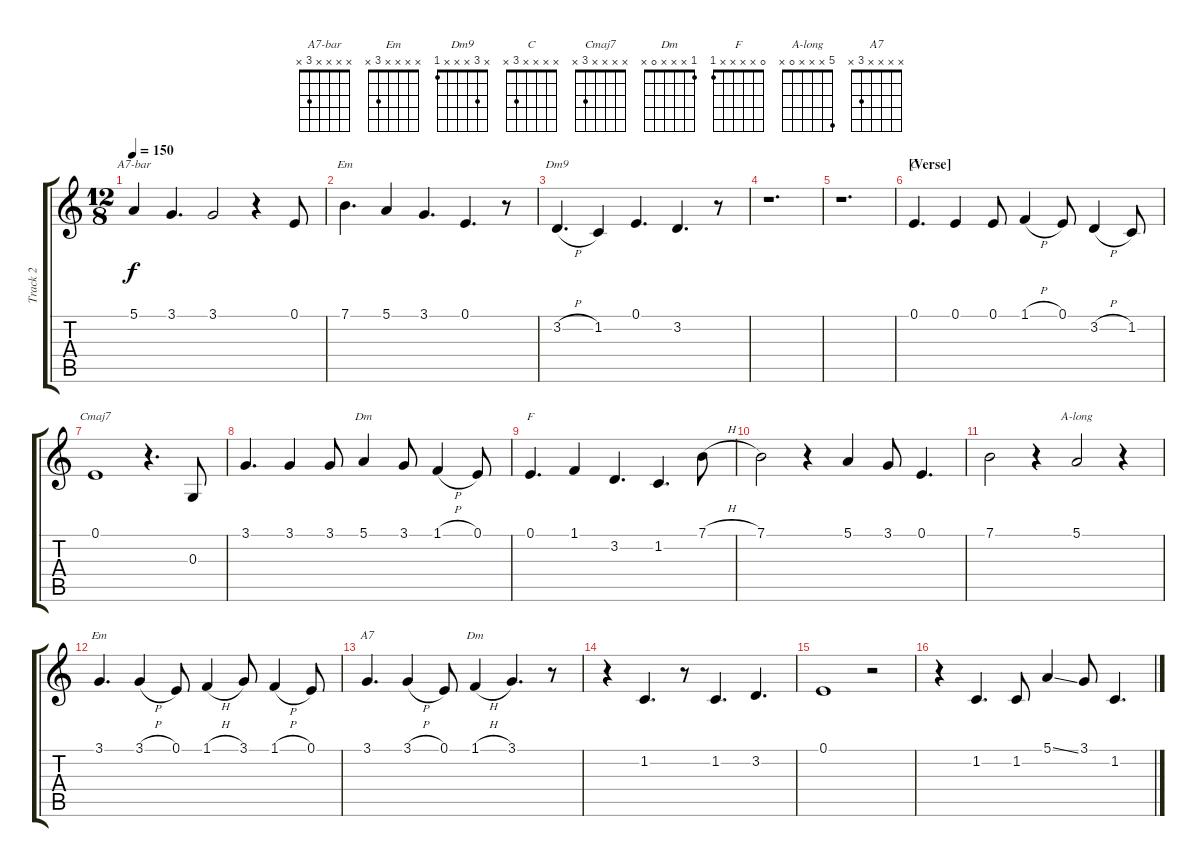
\track ("Track 2" "Track 2") {instrument panflute}
\staff {score tabs}
\tuning (E4 B3 G3 D3 A2 E2) {hide}
\chord ("A7-bar" x x x x 3 x)
\chord ("Em" 7 x x x x 0) {firstfret 7}
\chord ("Dm9" x 3 x x x 1)
\chord ("C" x x x x 3 x)
\chord ("Cmaj7" x x x x 3 x)
\chord ("Dm" 5 x x x 0 x)
\chord ("F" 0 x x x x 1)
\chord ("A-long" 5 x x x 0 x)
\chord ("Em" x x x x 3 x)
\chord ("A7" x x x x 3 x)
\chord ("Dm" 1 x x x 0 x)
\ts (12 8)
\tempo 150
\clef g2
\ks c
5.1.4{ch "A7-bar" dy f} 3.1.4{d} 3.1.2 r.4 0.1.8 |
7.1.4{d ch "Em"} 5.1.4 3.1.4{d} 0.1.4{d} r.8 |
3.2{h}.4{d ch "Dm9"} 1.2.4 0.1.4{d} 3.2.4{d} r.8 |
r.1{d} |
r.1{d} |
\section ("" "[Verse]")
0.1.4{d ch "C"} 0.1.4 0.1.8 1.1{h}.4 0.1.8 3.2{h}.4 1.2.8 |
0.1.1{ch "Cmaj7"} r.4{d} 0.3.8 |
3.1.4{d} 3.1.4 3.1.8 5.1.4{ch "Dm"} 3.1.8 1.1{h}.4 0.1.8 |
0.1.4{d ch "F"} 1.1.4 3.2.4{d} 1.2.4{d} 7.1{h}.8 |
7.1.2 r.4 5.1.4 3.1.8 0.1.4{d} |
7.1.2 r.4 5.1.2{ch "A-long"} r.4 |
3.1.4{d ch "Em"} 3.1{h}.4 0.1.8 1.1{h}.4 3.1.8 1.1{h}.4 0.1.8 |
3.1.4{d ch "A7"} 3.1{h}.4 0.1.8 1.1{h}.4{ch "Dm"} 3.1.4{d} r.8 |
r.4 1.2.4{d} r.8 1.2.4{d} 3.2.4{d} |
0.1.1 r.2 |
r.4 1.2.4{d} 1.2.8 5.1{ss}.4 3.1.8 1.2.4{d}
